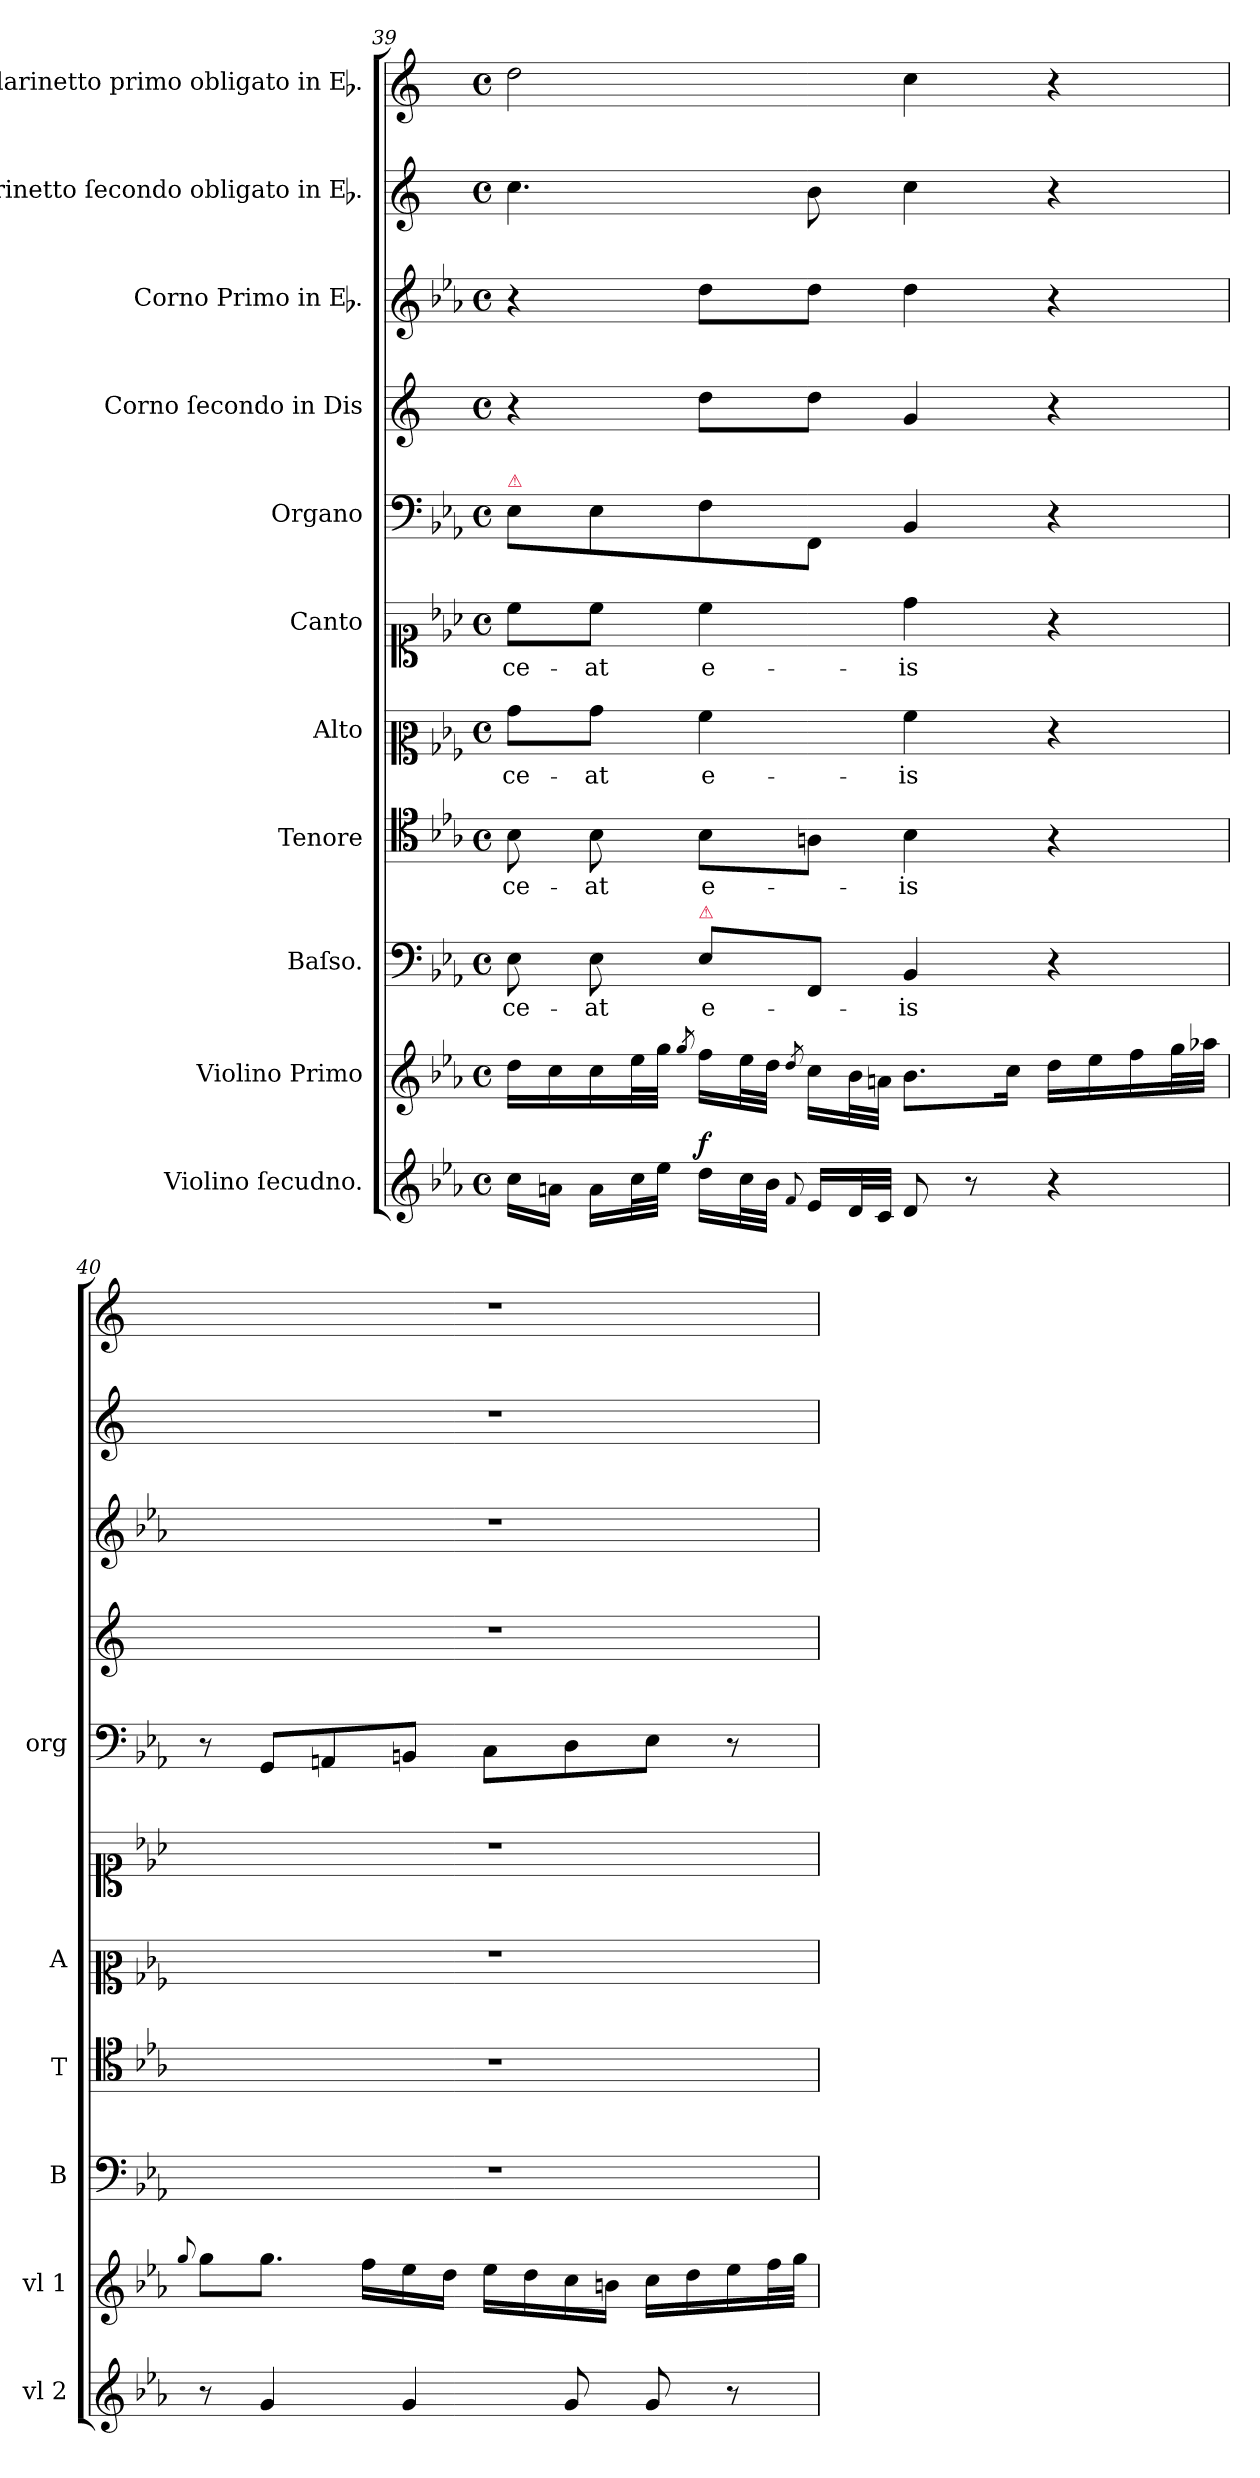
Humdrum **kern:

**kern	**dynam	**kern	**kern	**text	**kern	**text	**kern	**text	**kern	**text	**kern	**kern	**kern	**kern	**kern
*part11	*part11	*part10	*part9	*part9	*part8	*part8	*part7	*part7	*part6	*part6	*part5	*part4	*part3	*part2	*part1
*staff11	*staff11	*staff10	*staff9	*staff9	*staff8	*staff8	*staff7	*staff7	*staff6	*staff6	*staff5	*staff4	*staff3	*staff2	*staff1
*I"Violino ſecudno.	*	*I"Violino Primo	*I"Baſso.	*	*I"Tenore	*	*I"Alto	*	*I"Canto	*	*I"Organo	*I"Corno ſecondo in Dis	*I"Corno Primo in Eb.	*I"Clarinetto ſecondo obligato in Eb.	*I"Clarinetto primo obligato in Eb.
*I'vl 2	*	*I'vl 1	*I'B	*	*I'T	*	*I'A	*	*	*	*I'org	*	*	*	*
*clefG2	*	*clefG2	*clefF4	*	*clefC4	*	*clefC2	*	*clefC1	*	*clefF4	*clefG2	*clefG2	*clefG2	*clefG2
*	*	*	*	*	*	*	*	*	*	*	*	*ITrd5c9	*ITrd5c9	*ITrd-2c-3	*ITrd-2c-3
*k[b-e-a-]	*	*k[b-e-a-]	*k[b-e-a-]	*	*k[b-e-a-]	*	*k[b-e-a-]	*	*k[b-e-a-]	*	*k[b-e-a-]	*k[b-e-a-]	*k[b-e-a-d-g-c-]	*k[b-e-a-]	*k[b-e-a-]
*E-:	*	*E-:	*E-:	*	*E-:	*	*E-:	*	*E-:	*	*E-:	*E-:	*	*E-:	*E-:
*M4/4	*	*M4/4	*M4/4	*	*M4/4	*	*M4/4	*	*M4/4	*	*M4/4	*M4/4	*M4/4	*M4/4	*M4/4
*met(c)	*	*met(c)	*met(c)	*	*met(c)	*	*met(c)	*	*met(c)	*	*met(c)	*met(c)	*met(c)	*met(c)	*met(c)
=39	=39	=39	=39	=39	=39	=39	=39	=39	=39	=39	=39	=39	=39	=39	=39
!	!	!	!	!	!	!	!	!	!	!	!LO:TX:a:color=crimson:t=⚠	!	!	!	!
16cc\LL	.	16dd\LL	8E-\	-ce-	8B-\	-ce-	8b-\L	-ce-	8cc\L	-ce-	8E-\L	4r	4r	4.ee-\	2ff\
16an\JJ	.	16cc\	.	.	.	.	.	.	.	.	.	.	.	.	.
16a\LL	.	16cc\	8E-\	-at	8B-\	-at	8b-\J	-at	8cc\J	-at	8E-\	.	.	.	.
32cc\L	.	32ee-\L	.	.	.	.	.	.	.	.	.	.	.	.	.
32ee-\JJJ	.	32gg\JJJ	.	.	.	.	.	.	.	.	.	.	.	.	.
.	.	8qgg/	.	.	.	.	.	.	.	.	.	.	.	.	.
!	!	!	!LO:TX:a:color=crimson:t=⚠	!	!	!	!	!	!	!	!	!	!	!	!
!	!LO:DY:a	!	!	!	!	!	!	!	!	!	!	!	!	!	!
16dd\LL	f	16ff\LL	8E-/L	e-	8B-\L	e-	4a-\	e-	4cc\	e-	8F\	8f\L	8f\L	.	.
32cc\L	.	32ee-\L	.	.	.	.	.	.	.	.	.	.	.	.	.
32b-\JJJ	.	32dd\JJJ	.	.	.	.	.	.	.	.	.	.	.	.	.
8qqf/	.	8qdd/	.	.	.	.	.	.	.	.	.	.	.	.	.
16e-/LL	.	16cc\LL	8FF\J	.	8An\J	.	.	.	.	.	8FF/J	8f\J	8f\J	8dd\	.
32d/L	.	32b-\L	.	.	.	.	.	.	.	.	.	.	.	.	.
32c/JJJ	.	32an\JJJ	.	.	.	.	.	.	.	.	.	.	.	.	.
8d/	.	8.b-\L	4BB-/	-is	4B-\	-is	4a-\	-is	4dd\	-is	4BB-/	4B-/	4f\	4ee-\	4ee-\
8r	.	.	.	.	.	.	.	.	.	.	.	.	.	.	.
.	.	16cc\Jk	.	.	.	.	.	.	.	.	.	.	.	.	.
4r	.	16dd\LL	4r	.	4r	.	4r	.	4r	.	4r	4r	4r	4r	4r
.	.	16ee-\	.	.	.	.	.	.	.	.	.	.	.	.	.
.	.	16ff\	.	.	.	.	.	.	.	.	.	.	.	.	.
.	.	32gg\L	.	.	.	.	.	.	.	.	.	.	.	.	.
.	.	32aa-X\JJJ	.	.	.	.	.	.	.	.	.	.	.	.	.
=40	=40	=40	=40	=40	=40	=40	=40	=40	=40	=40	=40	=40	=40	=40	=40
.	.	8qqgg/	.	.	.	.	.	.	.	.	.	.	.	.	.
8r	.	8gg\L	1r	.	1r	.	1r	.	1r	.	8r	1r	1r	1r	1r
4g/	.	8.gg\J	.	.	.	.	.	.	.	.	8GG/L	.	.	.	.
.	.	.	.	.	.	.	.	.	.	.	8AAn/	.	.	.	.
.	.	16ff\LL	.	.	.	.	.	.	.	.	.	.	.	.	.
4g/	.	16ee-\	.	.	.	.	.	.	.	.	8BBn/J	.	.	.	.
.	.	16dd\JJ	.	.	.	.	.	.	.	.	.	.	.	.	.
.	.	16ee-\LL	.	.	.	.	.	.	.	.	8C\L	.	.	.	.
.	.	16dd\	.	.	.	.	.	.	.	.	.	.	.	.	.
8g/	.	16cc\	.	.	.	.	.	.	.	.	8D\	.	.	.	.
.	.	16bn\JJ	.	.	.	.	.	.	.	.	.	.	.	.	.
8g/	.	16cc\LL	.	.	.	.	.	.	.	.	8E-\J	.	.	.	.
.	.	16dd\	.	.	.	.	.	.	.	.	.	.	.	.	.
8r	.	16ee-\	.	.	.	.	.	.	.	.	8r	.	.	.	.
.	.	32ff\L	.	.	.	.	.	.	.	.	.	.	.	.	.
.	.	32gg\JJJ	.	.	.	.	.	.	.	.	.	.	.	.	.
=	=	=	=	=	=	=	=	=	=	=	=	=	=	=	=
*-	*-	*-	*-	*-	*-	*-	*-	*-	*-	*-	*-	*-	*-	*-	*-
